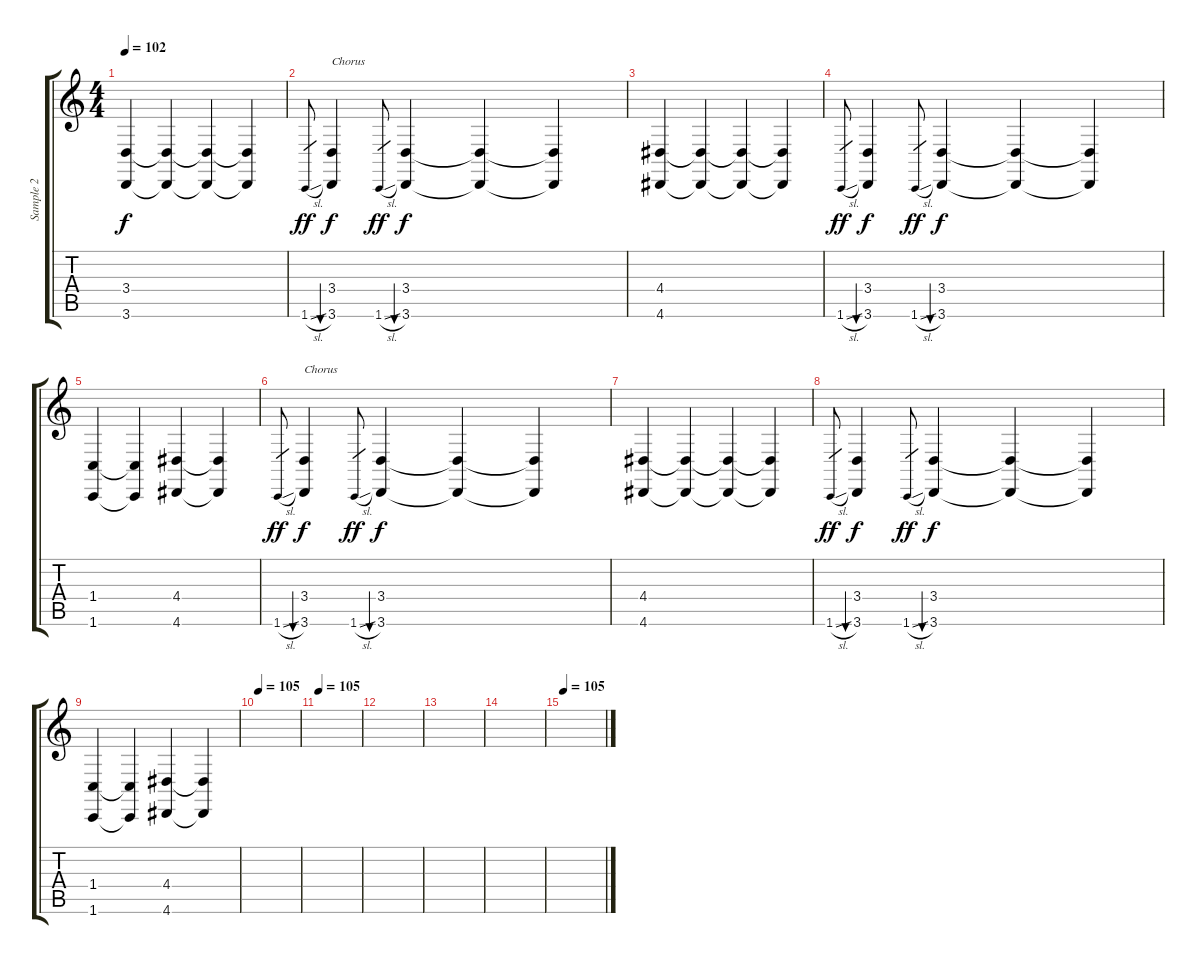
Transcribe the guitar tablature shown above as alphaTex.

\track ("Sample 2" "Sample 2") {instrument lead3calliope}
\staff {score tabs}
\tuning (Db4 Ab3 E3 B2 Gb2 B1) {hide}
\ts (4 4)
\tempo 102
\clef g2
\ks c
(3.4{t} 3.6{t}).4{dy f volume 4} (3.4{t} 3.6{t}).4{volume 3} (3.4{t} 3.6{t}).4{volume 2} (3.4{t} 3.6{t}).4{volume 1} |
1.6{sl}.8{gr dy ff} (3.4 3.6).4{bu 480 txt "Chorus" dy f volume 8} 1.6{sl}.8{gr dy ff} (3.4 3.6).4{bu 480 dy f} (3.4{t} 3.6{t}).4 (3.4{t} 3.6{t}).4 |
(4.4 4.6).4{volume 8} (4.4{t} 4.6{t}).4 (4.4{t} 4.6{t}).4 (4.4{t} 4.6{t}).4 |
1.6{sl}.8{gr dy ff} (3.4 3.6).4{bu 480 dy f volume 8} 1.6{sl}.8{gr dy ff} (3.4 3.6).4{bu 480 dy f} (3.4{t} 3.6{t}).4 (3.4{t} 3.6{t}).4 |
(1.4 1.6).4{volume 8} (1.4{t} 1.6{t}).4 (4.4 4.6).4 (4.4{t} 4.6{t}).4 |
1.6{sl}.8{gr dy ff} (3.4 3.6).4{bu 480 txt "Chorus" dy f volume 8} 1.6{sl}.8{gr dy ff} (3.4 3.6).4{bu 480 dy f} (3.4{t} 3.6{t}).4 (3.4{t} 3.6{t}).4 |
(4.4 4.6).4{volume 8} (4.4{t} 4.6{t}).4 (4.4{t} 4.6{t}).4 (4.4{t} 4.6{t}).4 |
1.6{sl}.8{gr dy ff} (3.4 3.6).4{bu 480 dy f volume 8} 1.6{sl}.8{gr dy ff} (3.4 3.6).4{bu 480 dy f} (3.4{t} 3.6{t}).4 (3.4{t} 3.6{t}).4 |
(1.4 1.6).4{volume 0} (1.4{t} 1.6{t}).4 (4.4 4.6).4 (4.4{t} 4.6{t}).4 |
\tempo 105
|
\tempo 105
|
|
|
|
\tempo 105
